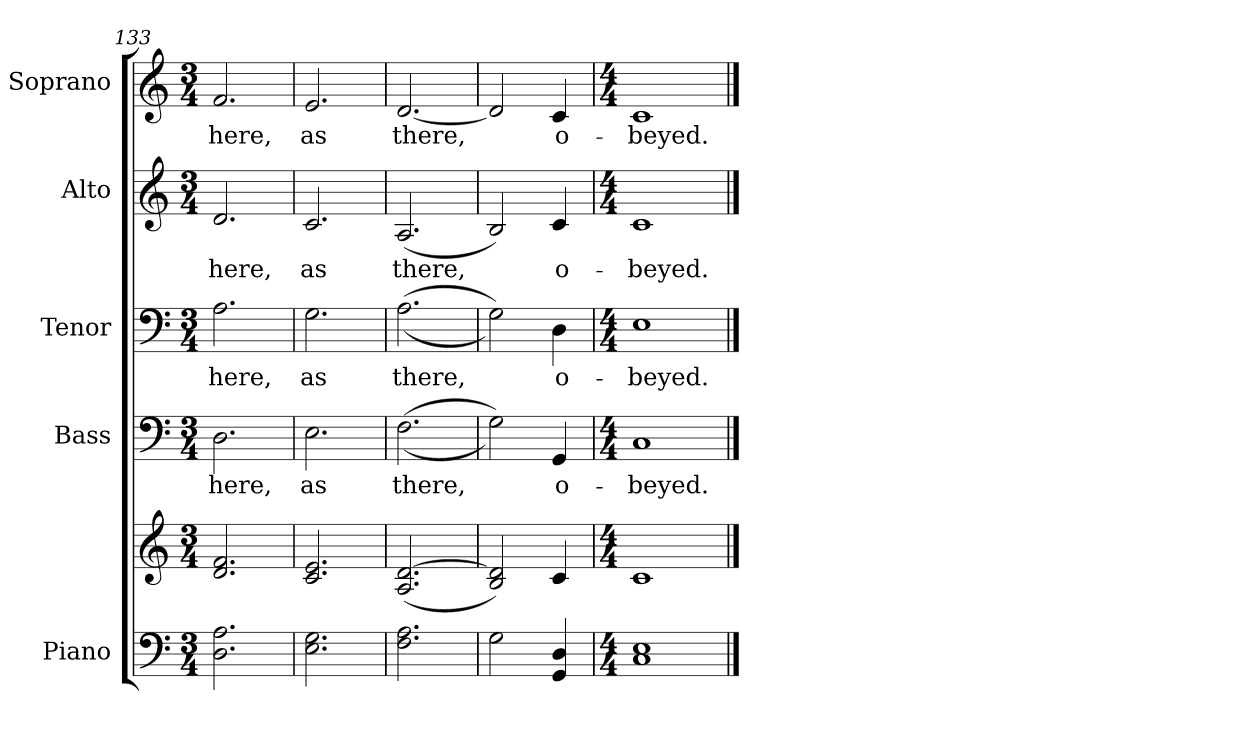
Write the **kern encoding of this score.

**kern	**kern	**kern	**text	**kern	**text	**kern	**text	**kern	**text
*part5	*part5	*part4	*part4	*part3	*part3	*part2	*part2	*part1	*part1
*staff6	*staff5	*staff4	*staff4	*staff3	*staff3	*staff2	*staff2	*staff1	*staff1
*I"Piano	*	*I"Bass	*	*I"Tenor	*	*I"Alto	*	*I"Soprano	*
*I'Pno.	*	*I'B.	*	*I'T.	*	*I'A.	*	*I'S.	*
!!LO:LB:g=z
*clefF4	*clefG2	*clefF4	*	*clefF4	*	*clefG2	*	*clefG2	*
*k[]	*k[]	*k[]	*	*k[]	*	*k[]	*	*k[]	*
*C:	*C:	*C:	*	*C:	*	*C:	*	*C:	*
*M3/4	*M3/4	*M3/4	*	*M3/4	*	*M3/4	*	*M3/4	*
=133	=133	=133	=133	=133	=133	=133	=133	=133	=133
!	!	!	!LO:LY:b:color=#000000	!	!	!	!	!	!
!	!	!	!	!	!LO:LY:b:color=#000000	!	!	!	!
!	!	!	!	!	!	!	!LO:LY:b:color=#000000	!	!
!	!	!	!	!	!	!	!	!	!LO:LY:b:color=#000000
2.Di\ 2.Ai	2.di/ 2.fi	2.Di\	here,	2.Ai\	here,	2.di/	here,	2.fi/	here,
=134	=134	=134	=134	=134	=134	=134	=134	=134	=134
!	!	!	!LO:LY:b:color=#000000	!	!	!	!	!	!
!	!	!	!	!	!LO:LY:b:color=#000000	!	!	!	!
!	!	!	!	!	!	!	!LO:LY:b:color=#000000	!	!
!	!	!	!	!	!	!	!	!	!LO:LY:b:color=#000000
2.Ei\ 2.Gi	2.ci/ 2.ei	2.Ei\	as	2.Gi\	as	2.ci/	as	2.ei/	as
=135	=135	=135	=135	=135	=135	=135	=135	=135	=135
!	!	!	!LO:LY:b:color=#000000	!	!	!	!	!	!
!	!	!	!	!	!LO:LY:b:color=#000000	!	!	!	!
!	!	!	!	!	!	!	!LO:LY:b:color=#000000	!	!
!	!	!	!	!	!	!	!	!	!LO:LY:b:color=#000000
2.Fi\ 2.Ai	(2.Ai/ [>2.di	((2.Fi\	there,	((2.Ai\	there,	(2.Ai/	there,	[<2.di/	there,
=136	=136	=136	=136	=136	=136	=136	=136	=136	=136
2Gi\	2Bi/ 2di])	2Gi\))	.	2Gi\))	.	2Bi/)	.	2di/]	.
!	!	!	!LO:LY:b:color=#000000	!	!	!	!	!	!
!	!	!	!	!	!LO:LY:b:color=#000000	!	!	!	!
!	!	!	!	!	!	!	!LO:LY:b:color=#000000	!	!
!	!	!	!	!	!	!	!	!	!LO:LY:b:color=#000000
4GGi/ 4Di	4ci/	4GGi/	o-	4Di\	o-	4ci/	o-	4ci/	o-
=137	=137	=137	=137	=137	=137	=137	=137	=137	=137
*M4/4	*M4/4	*M4/4	*	*M4/4	*	*M4/4	*	*M4/4	*
!	!	!	!LO:LY:b:color=#000000	!	!	!	!	!	!
!	!	!	!	!	!LO:LY:b:color=#000000	!	!	!	!
!	!	!	!	!	!	!	!LO:LY:b:color=#000000	!	!
!	!	!	!	!	!	!	!	!	!LO:LY:b:color=#000000
1Ci 1Ei	1ci	1Ci	-beyed.	1Ei	-beyed.	1ci	-beyed.	1ci	-beyed.
==	==	==	==	==	==	==	==	==	==
*-	*-	*-	*-	*-	*-	*-	*-	*-	*-
